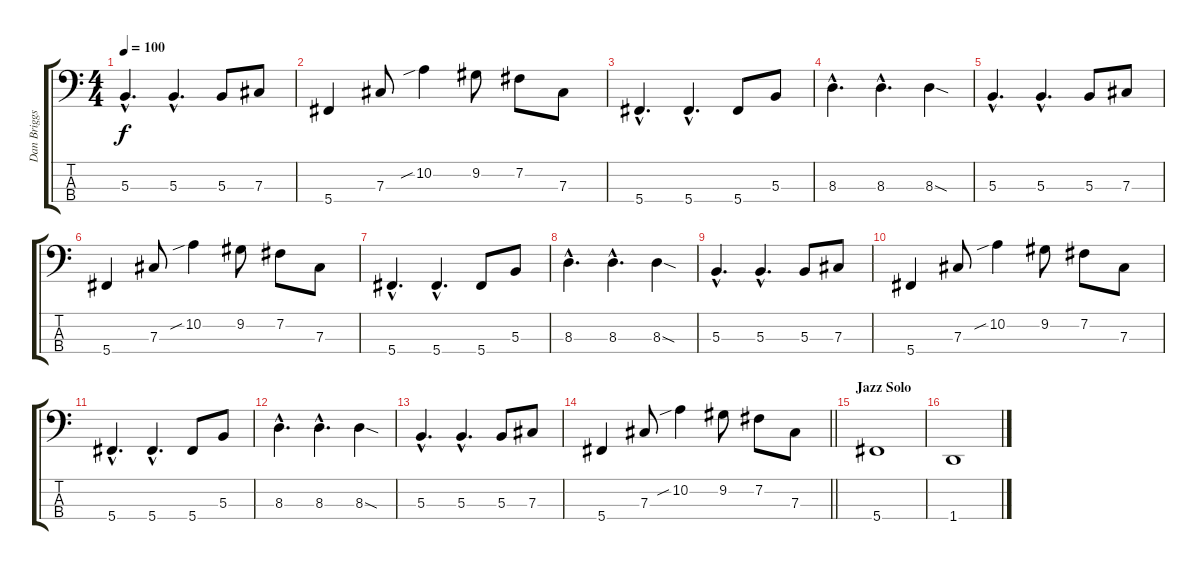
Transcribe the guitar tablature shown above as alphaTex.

\track ("Dan Briggs" "Dan Briggs") {instrument electricbassfinger}
\staff {score tabs}
\tuning (E2 B1 Gb1 Db1) {hide}
\ts (4 4)
\tempo 100
\clef f4
\ks c
5.3{hac}.4{d dy f} 5.3{hac}.4{d} 5.3.8 7.3.8 |
5.4.4 7.3.8 10.2{sib}.4 9.2.8 7.2.8 7.3.8 |
5.4{hac}.4{d} 5.4{hac}.4{d} 5.4.8 5.3.8 |
8.3{hac}.4{d} 8.3{hac}.4{d} 8.3{sod}.4 |
5.3{hac}.4{d} 5.3{hac}.4{d} 5.3.8 7.3.8 |
5.4.4 7.3.8 10.2{sib}.4 9.2.8 7.2.8 7.3.8 |
5.4{hac}.4{d} 5.4{hac}.4{d} 5.4.8 5.3.8 |
8.3{hac}.4{d} 8.3{hac}.4{d} 8.3{sod}.4 |
5.3{hac}.4{d} 5.3{hac}.4{d} 5.3.8 7.3.8 |
5.4.4 7.3.8 10.2{sib}.4 9.2.8 7.2.8 7.3.8 |
5.4{hac}.4{d} 5.4{hac}.4{d} 5.4.8 5.3.8 |
8.3{hac}.4{d} 8.3{hac}.4{d} 8.3{sod}.4 |
5.3{hac}.4{d} 5.3{hac}.4{d} 5.3.8 7.3.8 |
\barLineRight lightlight
5.4.4 7.3.8 10.2{sib}.4 9.2.8 7.2.8 7.3.8 |
\section ("" "Jazz Solo")
5.4.1 |
1.4.1
